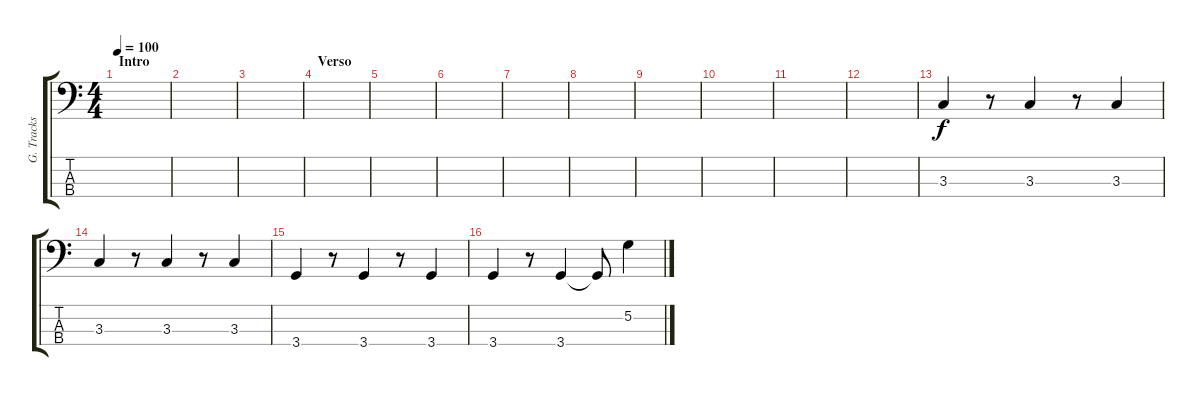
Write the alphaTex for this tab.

\track ("G. Tracks" "G. Tracks") {instrument electricbassfinger}
\staff {score tabs}
\tuning (G2 D2 A1 E1) {hide}
\ts (4 4)
\section ("" "Intro")
\tempo 100
\clef f4
\ks c
|
|
|
\section ("" "Verso")
|
|
|
|
|
|
|
|
|
3.3.4 r.8 3.3.4 r.8 3.3.4 |
3.3.4 r.8 3.3.4 r.8 3.3.4 |
3.4.4 r.8 3.4.4 r.8 3.4.4 |
3.4.4 r.8 3.4.4 3.4{t}.8 5.2.4
